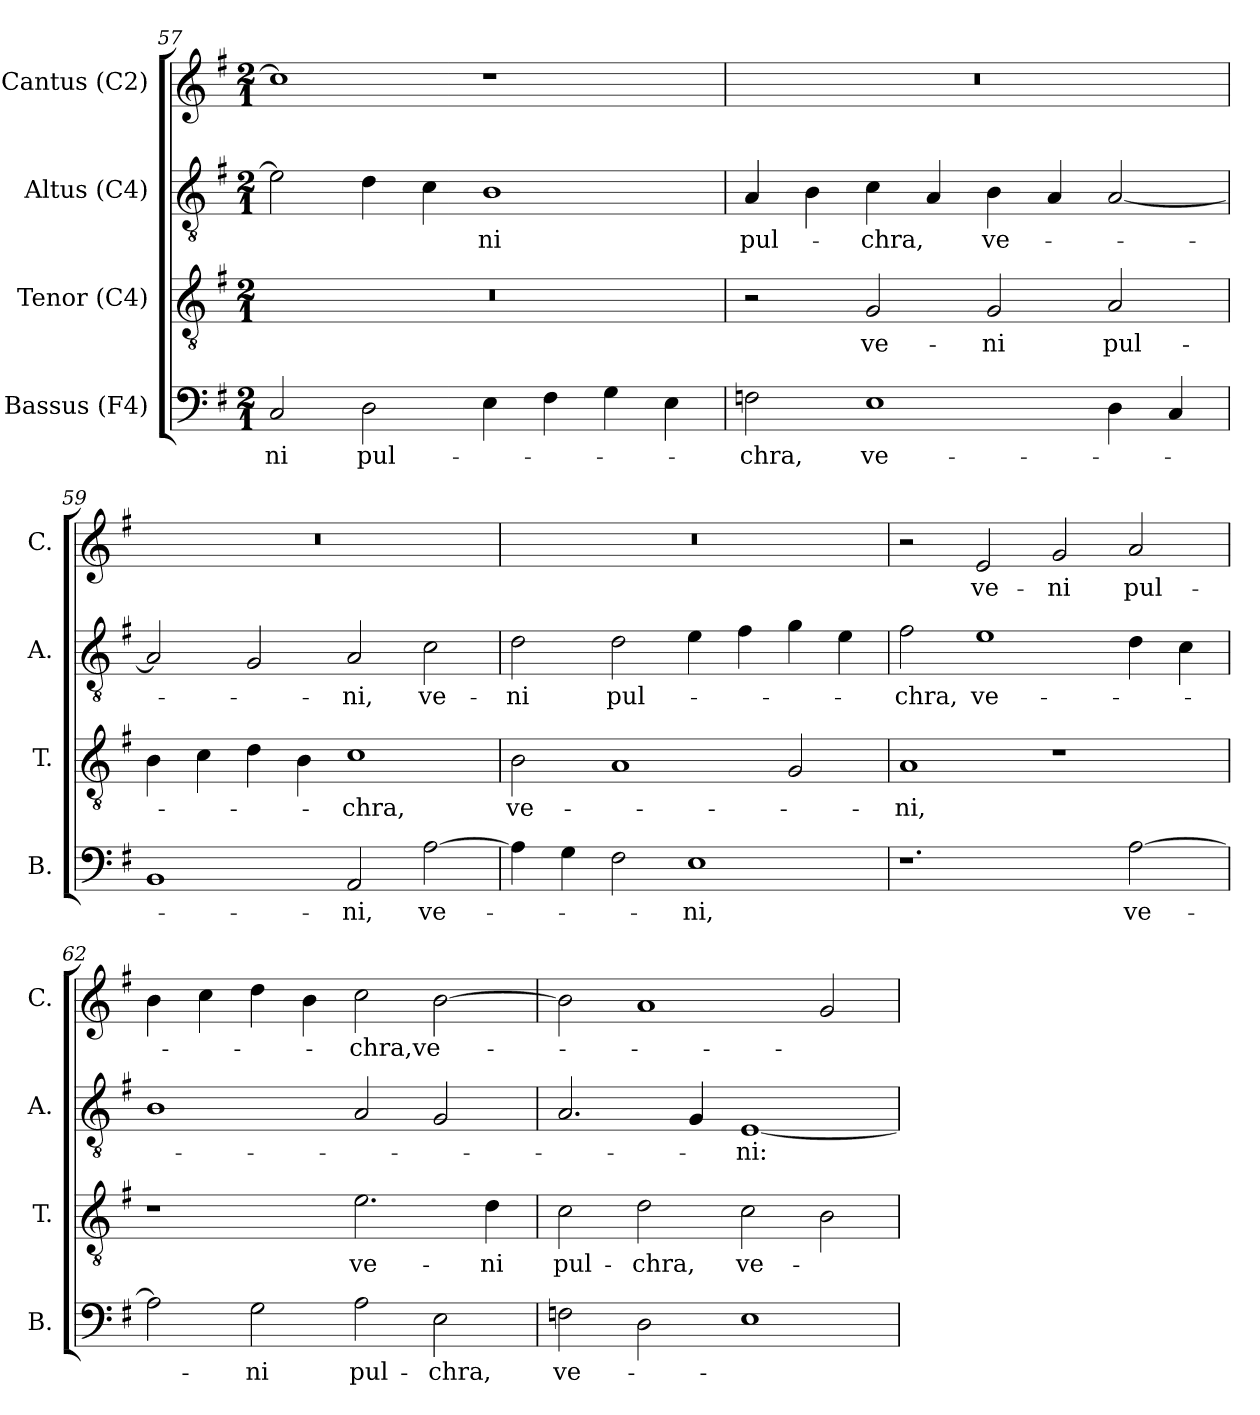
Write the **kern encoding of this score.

**kern	**text	**kern	**text	**kern	**text	**kern	**text
*part4	*part4	*part3	*part3	*part2	*part2	*part1	*part1
*staff4	*staff4	*staff3	*staff3	*staff2	*staff2	*staff1	*staff1
*I"Bassus (F4)	*	*I"Tenor (C4)	*	*I"Altus (C4)	*	*I"Cantus (C2)	*
*I'B.	*	*I'T.	*	*I'A.	*	*I'C.	*
*clefF4	*	*clefGv2	*	*clefGv2	*	*clefG2	*
*	*	*ITrd7c12	*	*ITrd7c12	*	*	*
*k[f#]	*	*k[f#]	*	*k[f#]	*	*k[f#]	*
*G:	*	*G:	*	*G:	*	*G:	*
*M2/1	*	*M2/1	*	*M2/1	*	*M2/1	*
=57	=57	=57	=57	=57	=57	=57	=57
!	!LO:LY:b:color=#000000	!LO:N:vis=1	!	!	!	!	!
2Ci/	-ni	0r	.	2Ei\]	.	1cci]	.
!	!LO:LY:b:color=#000000	!	!	!	!	!	!
2Di\	pul-	.	.	4Di\	.	.	.
.	.	.	.	4Ci\	.	.	.
!	!	!	!	!	!LO:LY:b:color=#000000	!	!
4Ei\	.	.	.	1BBi	-ni	1r	.
4F#i\	.	.	.	.	.	.	.
4Gi\	.	.	.	.	.	.	.
4Ei\	.	.	.	.	.	.	.
=58	=58	=58	=58	=58	=58	=58	=58
!	!LO:LY:b:color=#000000	!	!	!	!	!	!
!	!	!	!	!	!LO:LY:b:color=#000000	!LO:N:vis=1	!
2Fi\	-chra,	2r	.	4AAi/	pul-	0r	.
.	.	.	.	4BBi\	.	.	.
!	!LO:LY:b:color=#000000	!	!	!	!	!	!
!	!	!	!LO:LY:b:color=#000000	!	!	!	!
!	!	!	!	!	!LO:LY:b:color=#000000	!	!
1Ei	ve-	2GGi/	ve-	4Ci\	-chra,	.	.
.	.	.	.	4AAi/	.	.	.
!	!	!	!LO:LY:b:color=#000000	!	!	!	!
!	!	!	!	!	!LO:LY:b:color=#000000	!	!
.	.	2GGi/	-ni	4BBi\	ve-	.	.
.	.	.	.	4AAi/	.	.	.
!	!	!	!LO:LY:b:color=#000000	!	!	!	!
4Di\	.	2AAi/	pul-	[2AAi/	.	.	.
4Ci/	.	.	.	.	.	.	.
=59	=59	=59	=59	=59	=59	=59	=59
!	!	!	!	!	!	!LO:N:vis=1	!
1BBi	.	4BBi\	.	2AAi/]	.	0r	.
.	.	4Ci\	.	.	.	.	.
.	.	4Di\	.	2GGi/	.	.	.
.	.	4BBi\	.	.	.	.	.
!	!LO:LY:b:color=#000000	!	!	!	!	!	!
!	!	!	!LO:LY:b:color=#000000	!	!	!	!
!	!	!	!	!	!LO:LY:b:color=#000000	!	!
2AAi/	-ni,	1Ci	-chra,	2AAi/	-ni,	.	.
!	!LO:LY:b:color=#000000	!	!	!	!	!	!
!	!	!	!	!	!LO:LY:b:color=#000000	!	!
[2Ai\	ve-	.	.	2Ci\	ve-	.	.
!!LO:LB:g=z
=60	=60	=60	=60	=60	=60	=60	=60
!	!	!	!LO:LY:b:color=#000000	!	!	!	!
!	!	!	!	!	!LO:LY:b:color=#000000	!LO:N:vis=1	!
4Ai\]	.	2BBi\	ve-	2Di\	-ni	0r	.
4Gi\	.	.	.	.	.	.	.
!	!	!	!	!	!LO:LY:b:color=#000000	!	!
2F#i\	.	1AAi	.	2Di\	pul-	.	.
!	!LO:LY:b:color=#000000	!	!	!	!	!	!
1Ei	-ni,	.	.	4Ei\	.	.	.
.	.	.	.	4F#i\	.	.	.
.	.	2GGi/	.	4Gi\	.	.	.
.	.	.	.	4Ei\	.	.	.
=61	=61	=61	=61	=61	=61	=61	=61
!	!	!	!LO:LY:b:color=#000000	!	!	!	!
!	!	!	!	!	!LO:LY:b:color=#000000	!	!
1.r	.	1AAi	-ni,	2F#i\	-chra,	2r	.
!	!	!	!	!	!LO:LY:b:color=#000000	!	!
!	!	!	!	!	!	!	!LO:LY:b:color=#000000
.	.	.	.	1Ei	ve-	2ei/	ve-
!	!	!	!	!	!	!	!LO:LY:b:color=#000000
.	.	1r	.	.	.	2gi/	-ni
!	!LO:LY:b:color=#000000	!	!	!	!	!	!
!	!	!	!	!	!	!	!LO:LY:b:color=#000000
[2Ai\	ve-	.	.	4Di\	.	2ai/	pul-
.	.	.	.	4Ci\	.	.	.
=62	=62	=62	=62	=62	=62	=62	=62
2Ai\]	.	1r	.	1BBi	.	4bi\	.
.	.	.	.	.	.	4cci\	.
!	!LO:LY:b:color=#000000	!	!	!	!	!	!
2Gi\	-ni	.	.	.	.	4ddi\	.
.	.	.	.	.	.	4bi\	.
!	!LO:LY:b:color=#000000	!	!	!	!	!	!
!	!	!	!LO:LY:b:color=#000000	!	!	!	!
!	!	!	!	!	!	!	!LO:LY:b:color=#000000
2Ai\	pul-	2.Ei\	ve-	2AAi/	.	2cci\	-chra,
!	!LO:LY:b:color=#000000	!	!	!	!	!	!
!	!	!	!	!	!	!	!LO:LY:b:color=#000000
2Ei\	-chra,	.	.	2GGi/	.	[2bi\	ve-
!	!	!	!LO:LY:b:color=#000000	!	!	!	!
.	.	4Di\	-ni	.	.	.	.
=63	=63	=63	=63	=63	=63	=63	=63
!	!LO:LY:b:color=#000000	!	!	!	!	!	!
!	!	!	!LO:LY:b:color=#000000	!	!	!	!
2Fi\	ve-	2Ci\	pul-	2.AAi/	.	2bi\]	.
!	!	!	!LO:LY:b:color=#000000	!	!	!	!
2Di\	.	2Di\	-chra,	.	.	1ai	.
.	.	.	.	4GGi/	.	.	.
!	!	!	!LO:LY:b:color=#000000	!	!	!	!
!	!	!	!	!	!LO:LY:b:color=#000000	!	!
1Ei	.	2Ci\	ve-	[1EEi	-ni:	.	.
.	.	2BBi\	.	.	.	2gi/	.
=	=	=	=	=	=	=	=
*-	*-	*-	*-	*-	*-	*-	*-
